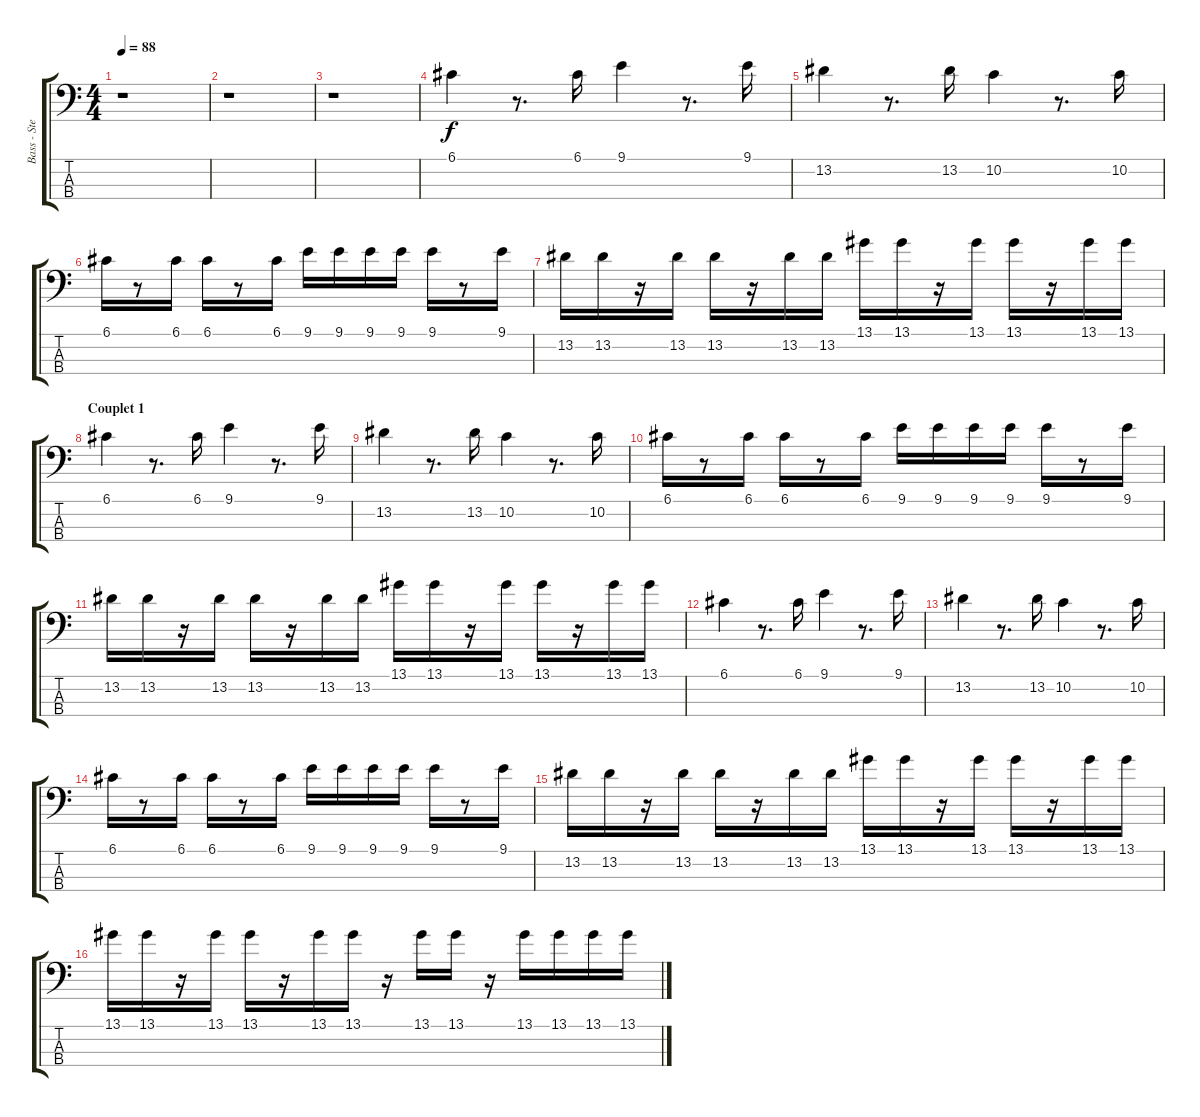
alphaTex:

\track ("Bass - Stef" "Bass - Ste") {instrument electricbassfinger}
\staff {score tabs}
\tuning (G2 D2 A1 E1) {hide}
\ts (4 4)
\tempo 88
\clef f4
\ks c
r.1{dy f instrument electricbassfinger} |
r.1 |
r.1 |
6.1.4 r.8{d} 6.1.16 9.1.4 r.8{d} 9.1.16 |
13.2.4 r.8{d} 13.2.16 10.2.4 r.8{d} 10.2.16 |
6.1.16 r.8 6.1.16 6.1.16 r.8 6.1.16 9.1.16 9.1.16 9.1.16 9.1.16 9.1.16 r.8 9.1.16 |
13.2.16 13.2.16 r.16 13.2.16 13.2.16 r.16 13.2.16 13.2.16 13.1.16 13.1.16 r.16 13.1.16 13.1.16 r.16 13.1.16 13.1.16 |
\section ("" "Couplet 1")
6.1.4 r.8{d} 6.1.16 9.1.4 r.8{d} 9.1.16 |
13.2.4 r.8{d} 13.2.16 10.2.4 r.8{d} 10.2.16 |
6.1.16 r.8 6.1.16 6.1.16 r.8 6.1.16 9.1.16 9.1.16 9.1.16 9.1.16 9.1.16 r.8 9.1.16 |
13.2.16 13.2.16 r.16 13.2.16 13.2.16 r.16 13.2.16 13.2.16 13.1.16 13.1.16 r.16 13.1.16 13.1.16 r.16 13.1.16 13.1.16 |
6.1.4 r.8{d} 6.1.16 9.1.4 r.8{d} 9.1.16 |
13.2.4 r.8{d} 13.2.16 10.2.4 r.8{d} 10.2.16 |
6.1.16 r.8 6.1.16 6.1.16 r.8 6.1.16 9.1.16 9.1.16 9.1.16 9.1.16 9.1.16 r.8 9.1.16 |
13.2.16 13.2.16 r.16 13.2.16 13.2.16 r.16 13.2.16 13.2.16 13.1.16 13.1.16 r.16 13.1.16 13.1.16 r.16 13.1.16 13.1.16 |
13.1.16 13.1.16 r.16 13.1.16 13.1.16 r.16 13.1.16 13.1.16 r.16 13.1.16 13.1.16 r.16 13.1.16 13.1.16 13.1.16 13.1.16
